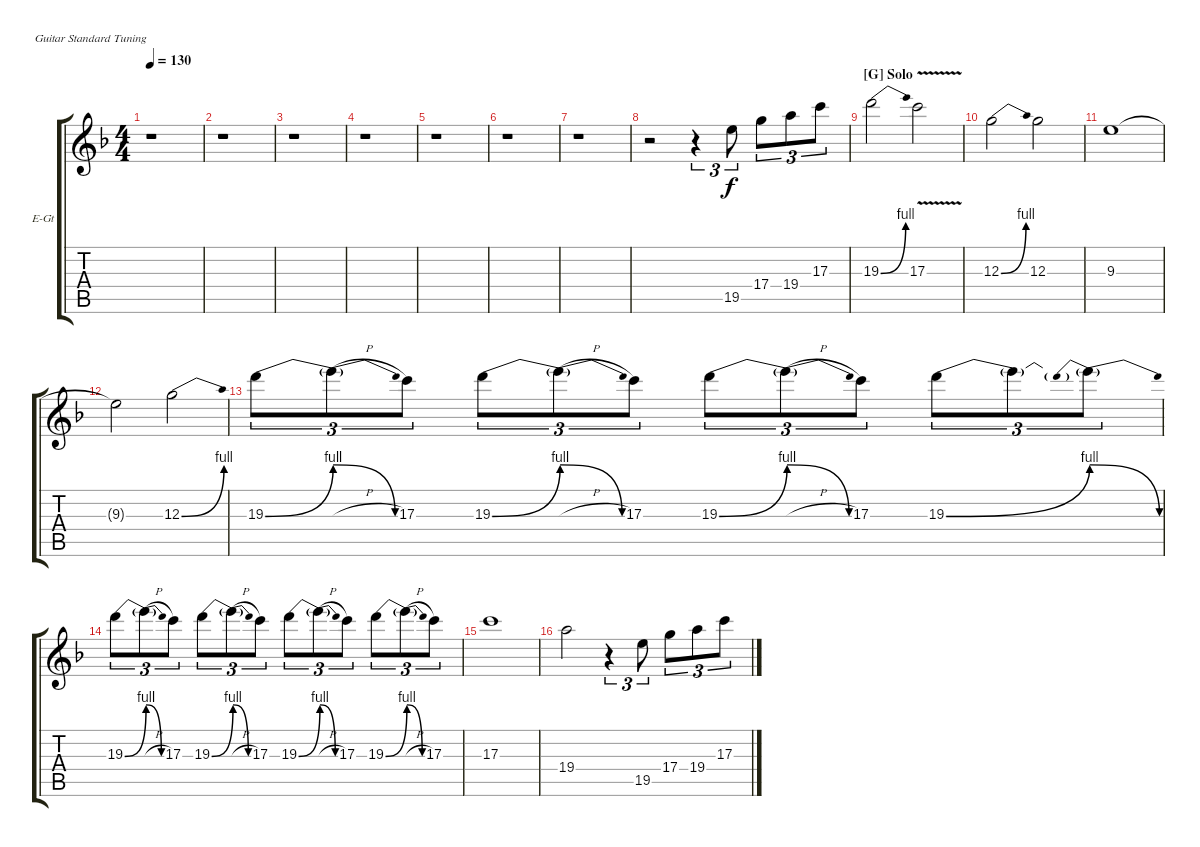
\defaultSystemsLayout 4
\bracketExtendMode groupsimilarinstruments
\firstSystemTrackNameOrientation horizontal
\otherSystemsTrackNameOrientation horizontal
\track ("Jamie Cook Guitar 2" "E-Gt") {instrument overdrivenguitar}
\staff {score tabs}
\tuning (E4 B3 G3 D3 A2 E2)
\ts (4 4)
\tempo 130
\clef g2
\ks f
r.1{dy f} |
r.1 |
r.1 |
r.1 |
r.1 |
r.1 |
r.1 |
r.2 r.4{tu (3 2)} 19.5.8{tu (3 2)} 17.4.8{tu (3 2)} 19.4.8{tu (3 2)} 17.3.8{tu (3 2)} |
\section ("G" "Solo")
19.3{be (bend 0 0 29.4 4)}.2 17.3{v}.2 |
12.3{be (bend 0 0 40.8 4)}.2 12.3.2 |
9.3.1 |
9.3{t}.2 12.3{be (bend 0 0 40.8 4)}.2 |
19.3{be (bend 0 0 15 4)}.8{tu (3 2)} 19.3{be (release 0 4 15 0) h t}.8{tu (3 2)} 17.3.8{tu (3 2)} 19.3{be (bend 0 0 15 4)}.8{tu (3 2)} 19.3{be (release 0 4 15 0) h t}.8{tu (3 2)} 17.3.8{tu (3 2)} 19.3{be (bend 0 0 15 4)}.8{tu (3 2)} 19.3{be (release 0 4 15 0) h t}.8{tu (3 2)} 17.3.8{tu (3 2)} 19.3{be (bend 0 0 15 4)}.8{tu (3 2)} 19.3{t}.8{tu (3 2)} 19.3{be (prebendrelease 0 4 15 0) t}.8{tu (3 2)} |
19.3{be (bend 0 0 15 4)}.8{tu (3 2)} 19.3{be (release 0 4 15 0) h t}.8{tu (3 2)} 17.3.8{tu (3 2)} 19.3{be (bend 0 0 15 4)}.8{tu (3 2)} 19.3{be (release 0 4 15 0) h t}.8{tu (3 2)} 17.3.8{tu (3 2)} 19.3{be (bend 0 0 15 4)}.8{tu (3 2)} 19.3{be (release 0 4 15 0) h t}.8{tu (3 2)} 17.3.8{tu (3 2)} 19.3{be (bend 0 0 15 4)}.8{tu (3 2)} 19.3{be (release 0 4 15 0) h t}.8{tu (3 2)} 17.3.8{tu (3 2)} |
17.3.1 |
19.4.2 r.4{tu (3 2)} 19.5.8{tu (3 2)} 17.4.8{tu (3 2)} 19.4.8{tu (3 2)} 17.3.8{tu (3 2)}
